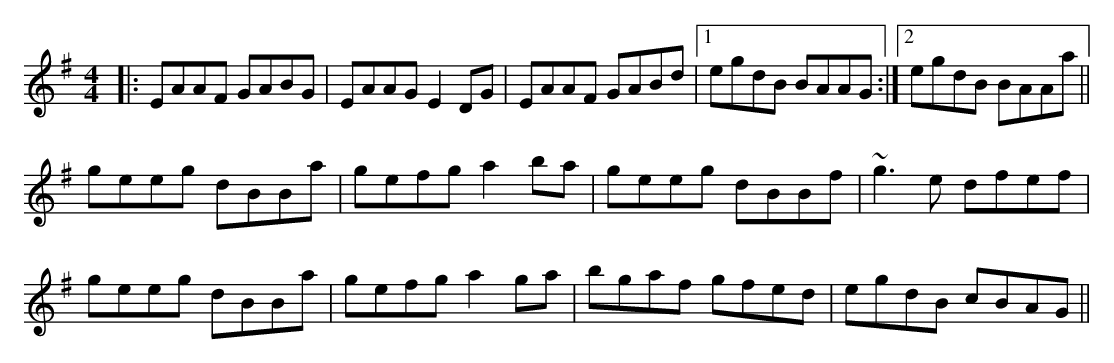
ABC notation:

X:1
M:4/4
K:Ador
|:EAAF GABG|EAAG E2DG|EAAF GABd|1 egdB BAAG:|2 egdB BAAa||
geeg dBBa|gefg a2ba|geeg dBBf|~g3e dfef|
geeg dBBa|gefg a2ga|bgaf gfed|egdB cBAG||
